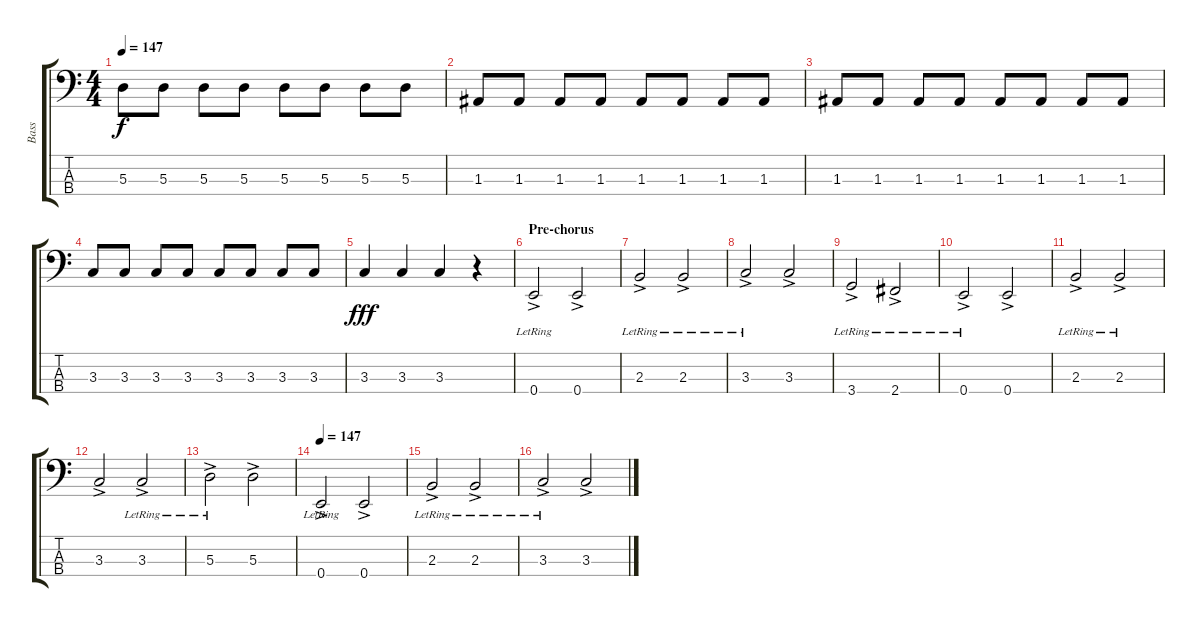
\track ("Bass" "Bass") {instrument electricbassfinger}
\staff {score tabs}
\tuning (G2 D2 A1 E1) {hide}
\ts (4 4)
\tempo 147
\clef f4
\ks c
5.3.8{dy f} 5.3.8 5.3.8 5.3.8 5.3.8 5.3.8 5.3.8 5.3.8 |
1.3.8 1.3.8 1.3.8 1.3.8 1.3.8 1.3.8 1.3.8 1.3.8 |
1.3.8 1.3.8 1.3.8 1.3.8 1.3.8 1.3.8 1.3.8 1.3.8 |
3.3.8 3.3.8 3.3.8 3.3.8 3.3.8 3.3.8 3.3.8 3.3.8 |
3.3.4{dy fff} 3.3.4 3.3.4 r.4 |
\section ("" "Pre-chorus")
0.4{ac lr}.2 0.4{ac}.2 |
2.3{ac lr}.2 2.3{ac lr}.2 |
3.3{ac lr}.2 3.3{ac}.2 |
3.4{ac lr}.2 2.4{ac lr}.2 |
0.4{ac lr}.2 0.4{ac}.2 |
2.3{ac lr}.2 2.3{ac lr}.2 |
3.3{ac}.2 3.3{ac lr}.2 |
5.3{ac lr}.2 5.3{ac}.2 |
\tempo 147
0.4{ac lr}.2 0.4{ac}.2 |
2.3{ac lr}.2 2.3{ac lr}.2 |
3.3{ac lr}.2 3.3{ac}.2
